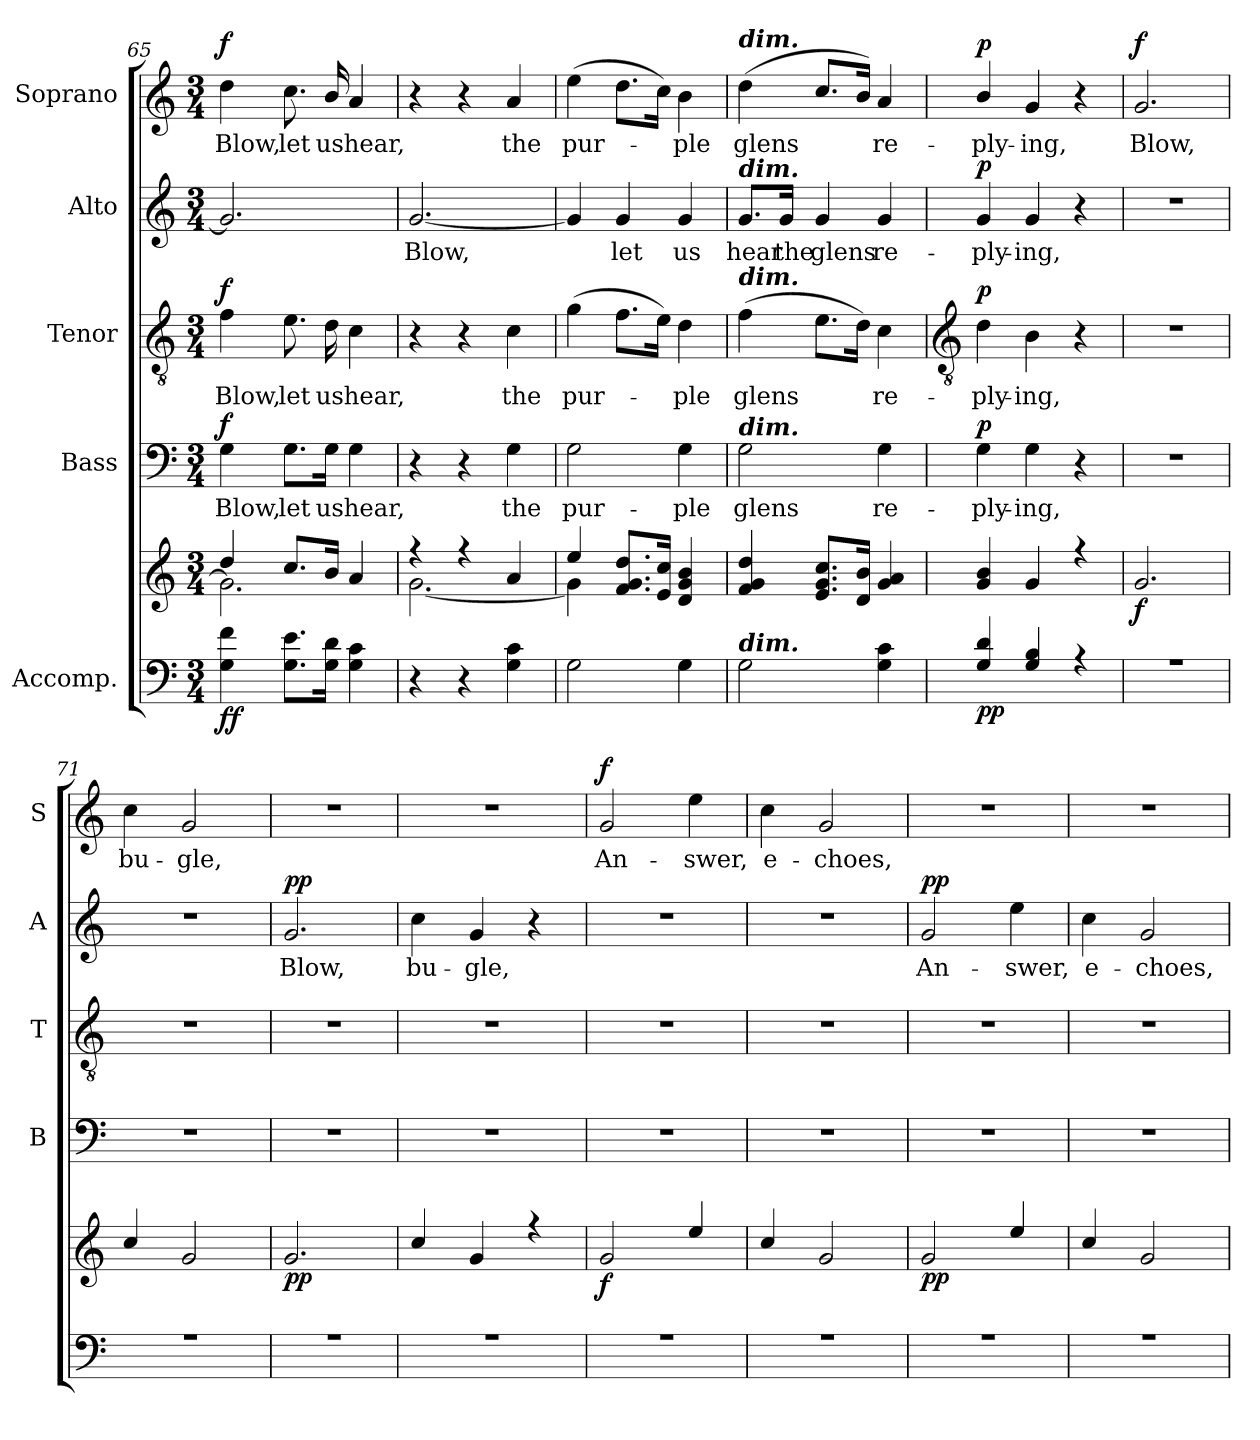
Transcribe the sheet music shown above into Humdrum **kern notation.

**kern	**kern	**dynam	**kern	**text	**dynam	**kern	**text	**dynam	**kern	**text	**dynam	**kern	**text	**dynam
*part5	*part5	*part5	*part4	*part4	*part4	*part3	*part3	*part3	*part2	*part2	*part2	*part1	*part1	*part1
*staff6	*staff5	*staff5/6	*staff4	*staff4	*staff4	*staff3	*staff3	*staff3	*staff2	*staff2	*staff2	*staff1	*staff1	*staff1
*I"Accomp.	*	*	*I"Bass	*	*	*I"Tenor	*	*	*I"Alto	*	*	*I"Soprano	*	*
*	*	*	*I'B	*	*	*I'T	*	*	*I'A	*	*	*I'S	*	*
*clefF4	*clefG2	*	*clefF4	*	*	*clefGv2	*	*	*clefG2	*	*	*clefG2	*	*
*k[]	*k[]	*	*k[]	*	*	*k[]	*	*	*k[]	*	*	*k[]	*	*
*C:	*C:	*	*C:	*	*	*C:	*	*	*C:	*	*	*C:	*	*
*M3/4	*M3/4	*	*M3/4	*	*	*M3/4	*	*	*M3/4	*	*	*M3/4	*	*
=65	=65	=65	=65	=65	=65	=65	=65	=65	=65	=65	=65	=65	=65	=65
*	*^	*	*	*	*	*	*	*	*	*	*	*	*	*
!	!	!	!LO:DY:b=2	!	!LO:LY:b	!	!	!LO:LY:b	!	!	!	!	!	!LO:LY:b	!
!	!	!	!LO:DY:n=1:b	!	!	!LO:DY:b	!	!	!LO:DY:b	!	!	!	!	!	!LO:DY:b
4G 4f	4dd/	2.g\]	f f	4G	Blow,	f	4f	Blow,	f	2.g]	.	.	4dd	Blow,	f
!	!	!	!	!	!LO:LY:b	!	!	!LO:LY:b	!	!	!	!	!	!LO:LY:b	!
8.G 8.eL	8.cc/L	.	.	8.G\L	let	.	8.e	let	.	.	.	.	8.cc	let	.
!	!	!	!	!	!LO:LY:b	!	!	!LO:LY:b	!	!	!	!	!	!LO:LY:b	!
16G 16dJ	16b/J	.	.	16G\Jk	us	.	16d	us	.	.	.	.	16b/	us	.
!	!	!	!	!	!LO:LY:b	!	!	!LO:LY:b	!	!	!	!	!	!LO:LY:b	!
4G 4c	4a	.	.	4G	hear,	.	4c	hear,	.	.	.	.	4a	hear,	.
=66	=66	=66	=66	=66	=66	=66	=66	=66	=66	=66	=66	=66	=66	=66	=66
!	!	!	!	!	!	!	!	!	!	!	!LO:LY:b	!	!	!	!
4r	4r	[2.g\	.	4r	.	.	4r	.	.	[2.g	Blow,	.	4r	.	.
4r	4r	.	.	4r	.	.	4r	.	.	.	.	.	4r	.	.
!	!	!	!	!	!LO:LY:b	!	!	!LO:LY:b	!	!	!	!	!	!LO:LY:b	!
4G 4c	4a	.	.	4G	the	.	4c	the	.	.	.	.	4a	the	.
=67	=67	=67	=67	=67	=67	=67	=67	=67	=67	=67	=67	=67	=67	=67	=67
!	!	!	!	!	!LO:LY:b	!	!	!LO:LY:b	!	!	!	!	!	!LO:LY:b	!
2G	4ee	4g\]	.	2G	pur-	.	(>4g	pur-	.	4g]	.	.	(>4ee	pur-	.
!	!	!	!	!	!	!	!	!	!	!	!LO:LY:b	!	!	!	!
.	8.f 8.g 8.ddL	2ryy	.	.	.	.	8.fL	.	.	4g	let	.	8.ddL	.	.
.	16e 16ccJ	.	.	.	.	.	16eJ)	.	.	.	.	.	16ccJ)	.	.
!	!	!	!	!	!LO:LY:b	!	!	!LO:LY:b	!	!	!LO:LY:b	!	!	!LO:LY:b	!
4G	4d 4g 4b	.	.	4G	-ple	.	4d	ple	.	4g	us	.	4b	ple	.
=68	=68	=68	=68	=68	=68	=68	=68	=68	=68	=68	=68	=68	=68	=68	=68
!	!	!	!	!	!	!	!	!	!	!	!	!	!LO:TX:a:Bi:t=dim.	!	!
!	!	!	!	!	!	!	!	!	!	!LO:TX:a:Bi:t=dim.	!	!	!	!	!
!	!	!	!	!	!	!	!LO:TX:a:Bi:t=dim.	!	!	!	!	!	!	!	!
!	!	!	!	!LO:TX:a:Bi:t=dim.	!	!	!	!	!	!	!	!	!	!	!
!LO:TX:a:Bi:t=dim.	!	!	!	!	!	!	!	!	!	!	!	!	!	!	!
!	!	!LO:N:vis=1	!	!	!LO:LY:b	!	!	!LO:LY:b	!	!	!LO:LY:b	!	!	!LO:LY:b	!
2G	4f 4g 4dd	2.ryy	.	2G	glens	.	(>4f	glens	.	8.g/L	hear	.	(>4dd	glens	.
!	!	!	!	!	!	!	!	!	!	!	!LO:LY:b	!	!	!	!
.	.	.	.	.	.	.	.	.	.	16g/Jk	the	.	.	.	.
!	!	!	!	!	!	!	!	!	!	!	!LO:LY:b	!	!	!	!
.	8.e 8.g 8.ccL	.	.	.	.	.	8.eL	.	.	4g	glens	.	8.ccL	.	.
.	16d/ 16b/J	.	.	.	.	.	16d\J)	.	.	.	.	.	16b/J)	.	.
!	!	!	!	!	!LO:LY:b	!	!	!LO:LY:b	!	!	!LO:LY:b	!	!	!LO:LY:b	!
4G 4c	4g 4a	.	.	4G	re-	.	4c	re-	.	4g	re-	.	4a	re-	.
!!LO:LB:g=z
=69	=69	=69	=69	=69	=69	=69	=69	=69	=69	=69	=69	=69	=69	=69	=69
*	*	*	*	*	*	*	*clefGv2	*	*	*	*	*	*	*	*
*^	*	*	*	*	*	*	*	*	*	*	*	*	*	*	*
!	!LO:N:vis=1	!	!LO:N:vis=1	!LO:DY:b=2	!	!LO:LY:b	!	!	!LO:LY:b	!	!	!LO:LY:b	!	!	!LO:LY:b	!
!	!	!	!	!LO:DY:n=1:b	!	!	!LO:DY:b	!	!	!LO:DY:b	!	!	!LO:DY:b	!	!	!LO:DY:b
4G 4d	2.ryy	4g/ 4b/	2.ryy	p p	4G	ply-	p	4d\	ply-	p	4g	ply-	p	4b/	ply-	p
!	!	!	!	!	!	!LO:LY:b	!	!	!LO:LY:b	!	!	!LO:LY:b	!	!	!LO:LY:b	!
4G 4B	.	4g	.	.	4G	-ing,	.	4B	-ing,	.	4g	-ing,	.	4g	-ing,	.
4r	.	4r	.	.	4r	.	.	4r	.	.	4r	.	.	4r	.	.
=70	=70	=70	=70	=70	=70	=70	=70	=70	=70	=70	=70	=70	=70	=70	=70	=70
!LO:N:vis=1	!LO:N:vis=1	!	!LO:N:vis=1	!LO:DY:b	!LO:N:vis=1	!	!	!LO:N:vis=1	!	!	!LO:N:vis=1	!	!	!	!LO:LY:b	!LO:DY:b
2.r	2.ryy	2.g	2.ryy	f	2.r	.	.	2.r	.	.	2.r	.	.	2.g	Blow,	f
=71	=71	=71	=71	=71	=71	=71	=71	=71	=71	=71	=71	=71	=71	=71	=71	=71
!LO:N:vis=1	!LO:N:vis=1	!	!LO:N:vis=1	!	!LO:N:vis=1	!	!	!LO:N:vis=1	!	!	!LO:N:vis=1	!	!	!	!LO:LY:b	!
2.r	2.ryy	4cc	2.ryy	.	2.r	.	.	2.r	.	.	2.r	.	.	4cc	bu-	.
!	!	!	!	!	!	!	!	!	!	!	!	!	!	!	!LO:LY:b	!
.	.	2g	.	.	.	.	.	.	.	.	.	.	.	2g	-gle,	.
=72	=72	=72	=72	=72	=72	=72	=72	=72	=72	=72	=72	=72	=72	=72	=72	=72
!LO:N:vis=1	!LO:N:vis=1	!	!LO:N:vis=1	!LO:DY:b	!LO:N:vis=1	!	!	!LO:N:vis=1	!	!	!	!LO:LY:b	!LO:DY:b	!LO:N:vis=1	!	!
2.r	2.ryy	2.g	2.ryy	pp	2.r	.	.	2.r	.	.	2.g	Blow,	pp	2.r	.	.
=73	=73	=73	=73	=73	=73	=73	=73	=73	=73	=73	=73	=73	=73	=73	=73	=73
!LO:N:vis=1	!LO:N:vis=1	!	!LO:N:vis=1	!	!LO:N:vis=1	!	!	!LO:N:vis=1	!	!	!	!LO:LY:b	!	!LO:N:vis=1	!	!
2.r	2.ryy	4cc	2.ryy	.	2.r	.	.	2.r	.	.	4cc	bu-	.	2.r	.	.
!	!	!	!	!	!	!	!	!	!	!	!	!LO:LY:b	!	!	!	!
.	.	4g	.	.	.	.	.	.	.	.	4g	-gle,	.	.	.	.
.	.	4r	.	.	.	.	.	.	.	.	4r	.	.	.	.	.
=74	=74	=74	=74	=74	=74	=74	=74	=74	=74	=74	=74	=74	=74	=74	=74	=74
!LO:N:vis=1	!	!	!	!LO:DY:b	!LO:N:vis=1	!	!	!LO:N:vis=1	!	!	!LO:N:vis=1	!	!	!	!LO:LY:b	!LO:DY:b
2.r	2.ryy	2g	2.ryy	f	2.r	.	.	2.r	.	.	2.r	.	.	2g	An-	f
!	!	!	!	!	!	!	!	!	!	!	!	!	!	!	!LO:LY:b	!
.	.	4ee	.	.	.	.	.	.	.	.	.	.	.	4ee	-swer,	.
=75	=75	=75	=75	=75	=75	=75	=75	=75	=75	=75	=75	=75	=75	=75	=75	=75
!LO:N:vis=1	!	!	!	!	!LO:N:vis=1	!	!	!LO:N:vis=1	!	!	!LO:N:vis=1	!	!	!	!LO:LY:b	!
2.r	2.ryy	4cc	2.ryy	.	2.r	.	.	2.r	.	.	2.r	.	.	4cc	e-	.
!	!	!	!	!	!	!	!	!	!	!	!	!	!	!	!LO:LY:b	!
.	.	2g	.	.	.	.	.	.	.	.	.	.	.	2g	-choes,	.
=76	=76	=76	=76	=76	=76	=76	=76	=76	=76	=76	=76	=76	=76	=76	=76	=76
!LO:N:vis=1	!	!	!	!LO:DY:b	!LO:N:vis=1	!	!	!LO:N:vis=1	!	!	!	!LO:LY:b	!LO:DY:b	!LO:N:vis=1	!	!
2.r	2.ryy	2g	2.ryy	pp	2.r	.	.	2.r	.	.	2g	An-	pp	2.r	.	.
!	!	!	!	!	!	!	!	!	!	!	!	!LO:LY:b	!	!	!	!
.	.	4ee	.	.	.	.	.	.	.	.	4ee	-swer,	.	.	.	.
=77	=77	=77	=77	=77	=77	=77	=77	=77	=77	=77	=77	=77	=77	=77	=77	=77
!LO:N:vis=1	!	!	!	!	!LO:N:vis=1	!	!	!LO:N:vis=1	!	!	!	!LO:LY:b	!	!LO:N:vis=1	!	!
2.r	2.ryy	4cc	2.ryy	.	2.r	.	.	2.r	.	.	4cc	e-	.	2.r	.	.
!	!	!	!	!	!	!	!	!	!	!	!	!LO:LY:b	!	!	!	!
.	.	2g	.	.	.	.	.	.	.	.	2g	-choes,	.	.	.	.
*v	*v	*	*	*	*	*	*	*	*	*	*	*	*	*	*	*
*	*v	*v	*	*	*	*	*	*	*	*	*	*	*	*	*
=	=	=	=	=	=	=	=	=	=	=	=	=	=	=
*-	*-	*-	*-	*-	*-	*-	*-	*-	*-	*-	*-	*-	*-	*-
